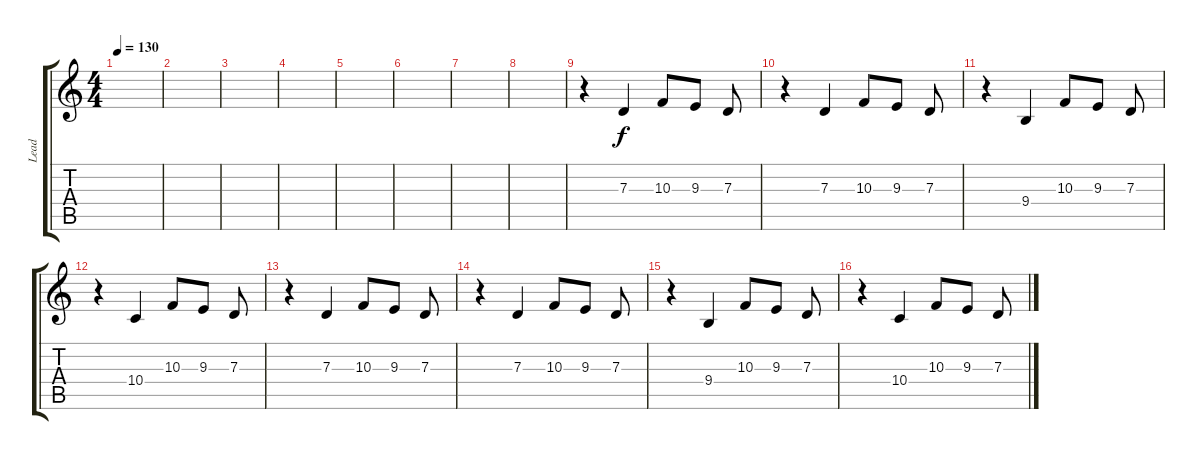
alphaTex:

\track ("Lead" "Lead") {instrument koto}
\staff {score tabs}
\tuning (E4 B3 G3 D3 A2 E2) {hide}
\ts (4 4)
\tempo 130
\clef g2
\ks c
|
|
|
|
|
|
|
|
r.4 7.3.4 10.3.8 9.3.8 7.3.8 |
r.4 7.3.4 10.3.8 9.3.8 7.3.8 |
r.4 9.4.4 10.3.8 9.3.8 7.3.8 |
r.4 10.4.4 10.3.8 9.3.8 7.3.8 |
r.4 7.3.4 10.3.8 9.3.8 7.3.8 |
r.4 7.3.4 10.3.8 9.3.8 7.3.8 |
r.4 9.4.4 10.3.8 9.3.8 7.3.8 |
r.4 10.4.4 10.3.8 9.3.8 7.3.8
